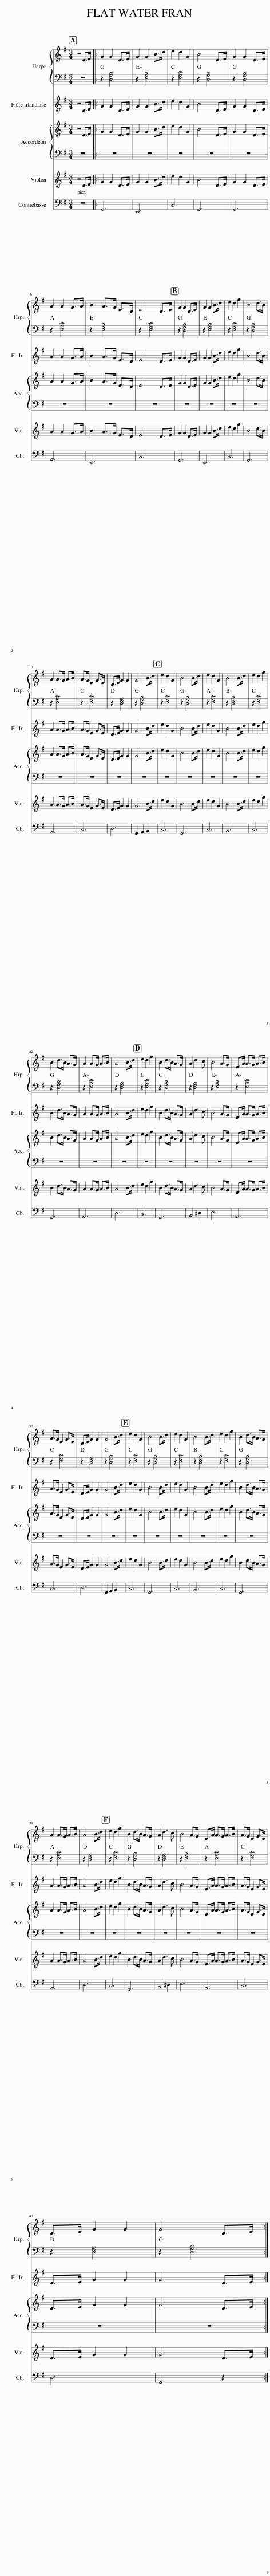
X:1
%%score { 1 | 2 } 3 4 5 6
L:1/8
M:3/4
I:linebreak $
K:G
V:1 treble
V:2 bass
V:3 treble
V:4 treble
V:5 treble
V:6 bass transpose=-12
V:1
 z4 D>E |: G2 G2 D>E | G2 G2 B>d | e2 d2 G2 | B4 D>E | %5
 G2 G2 D>E |$ A2 A2 G>A | B2 A>G E>D | E4 D>E | G2 G2 D>E | %10
 G2 G2 B>d | e2 d2 g2 | B4 d>B |$ A2 A>G A>B | A>G E2 G>E | %15
 D>E G2 G2 | G4 B>d | e2 d2 G2 | B4 B>d | e2 d2 G2 | %20
 B4 B>d | e2 d2 g2 |$ B2 d>B A>G | A2 A>G A>B | A4 B>d | %25
 e2 d2 g2 | B2 d>B A>G | A2 d3 c | B4 A>G | E>A A>G A>B |$ %30
 A>G E2 G>E | D>E G2 G2 | G4 B>d | e2 d2 G2 | B4 B>d | %35
 e2 d2 G2 | B4 B>d | e2 d2 g2 | B2 d>B A>G |$ A2 A>G A>B | %40
 A4 B>d | e2 d2 g2 | B2 d>B A>G | A2 d3 c | B4 A>G | %45
 E>A A>G A>B | A>G E2 G>E |$ D>E G2 G2 | G4 D>E :| %49
V:2
 z6 |: z2 [D,G,B,]4 | z2 [E,G,B,]4 | z2 [E,G,C]4 | z2 [D,G,B,]4 | %5
 z2 [D,G,B,]4 |$ z2 [E,A,C]4 | z2 [E,G,B,]4 | z2 [E,G,C]4 | z2 [D,G,B,]4 | %10
 z2 [E,G,B,]4 | z2 [E,G,C]4 | z2 [D,G,B,]4 |$ z2 [E,A,C]4 | z2 [E,G,C]4 | %15
 z2 [D,F,A,]4 | z2 [D,G,B,]4 | z2 [E,G,C]4 | z2 [D,G,B,]4 | z2 [E,G,C]4 | %20
 z2 [D,F,B,]4 | z2 [E,G,C]4 |$ z2 [D,G,B,]4 | z2 [E,A,C]4 | z2 [D,F,A,]4 | %25
 z2 [E,G,C]4 | z2 [D,G,B,]4 | z2 [D,F,A,]4 | z2 [E,G,B,]4 | z2 [E,A,C]4 |$ %30
 z2 [E,G,C]4 | z2 [D,F,A,]4 | z2 [D,G,B,]4 | z2 [E,G,C]4 | z2 [D,G,B,]4 | %35
 z2 [E,G,C]4 | z2 [D,F,B,]4 | z2 [E,G,C]4 | z2 [D,G,B,]4 |$ z2 [E,A,C]4 | %40
 z2 [D,F,A,]4 | z2 [E,G,C]4 | z2 [D,G,B,]4 | z2 [D,F,A,]4 | z2 [E,G,B,]4 | %45
 z2 [E,A,C]4 | z2 [E,G,C]4 |$ z2 [D,F,A,]4 | z2 [D,G,B,]4 :| %49
V:3
 z4 D>E |: G2 G2 D>E | G2 G2 B>d | e2 d2 G2 | B4 D>E | %5
 G2 G2 D>E |$ A2 A2 G>A | B2 A>G E>D | E4 D>E | G2 G2 D>E | %10
 G2 G2 B>d | e2 d2 g2 | B4 d>B |$ A2 A>G A>B | A>G E2 G>E | %15
 D>E G2 G2 | G4 B>d | e2 d2 G2 | B4 B>d | e2 d2 G2 | %20
 B4 B>d | e2 d2 g2 |$ B2 d>B A>G | A2 A>G A>B | A4 B>d | %25
 e2 d2 g2 | B2 d>B A>G | A2 d3 c | B4 A>G | E>A A>G A>B |$ %30
 A>G E2 G>E | D>E G2 G2 | G4 B>d | e2 d2 G2 | B4 B>d | %35
 e2 d2 G2 | B4 B>d | e2 d2 g2 | B2 d>B A>G |$ A2 A>G A>B | %40
 A4 B>d | e2 d2 g2 | B2 d>B A>G | A2 d3 c | B4 A>G | %45
 E>A A>G A>B | A>G E2 G>E |$ D>E G2 G2 | G4 D>E :| %49
V:4
 z4 D>E |: G2 G2 D>E | G2 G2 B>d | e2 d2 G2 | B4 D>E | %5
 G2 G2 D>E |$ A2 A2 G>A | B2 A>G E>D | E4 D>E | G2 G2 D>E | %10
 G2 G2 B>d | e2 d2 g2 | B4 d>B |$ A2 A>G A>B | A>G E2 G>E | %15
 D>E G2 G2 | G4 B>d | e2 d2 G2 | B4 B>d | e2 d2 G2 | %20
 B4 B>d | e2 d2 g2 |$ B2 d>B A>G | A2 A>G A>B | A4 B>d | %25
 e2 d2 g2 | B2 d>B A>G | A2 d3 c | B4 A>G | E>A A>G A>B |$ %30
 A>G E2 G>E | D>E G2 G2 | G4 B>d | e2 d2 G2 | B4 B>d | %35
 e2 d2 G2 | B4 B>d | e2 d2 g2 | B2 d>B A>G |$ A2 A>G A>B | %40
 A4 B>d | e2 d2 g2 | B2 d>B A>G | A2 d3 c | B4 A>G | %45
 E>A A>G A>B | A>G E2 G>E |$ D>E G2 G2 | G4 D>E :| %49
V:5
 z4 D>E |: G2 G2 D>E | G2 G2 B>d | e2 d2 G2 | B4 D>E | %5
 G2 G2 D>E |$ A2 A2 G>A | B2 A>G E>D | E4 D>E | G2 G2 D>E | %10
 G2 G2 B>d | e2 d2 g2 | B4 d>B |$ A2 A>G A>B | A>G E2 G>E | %15
 D>E G2 G2 | G4 B>d | e2 d2 G2 | B4 B>d | e2 d2 G2 | %20
 B4 B>d | e2 d2 g2 |$ B2 d>B A>G | A2 A>G A>B | A4 B>d | %25
 e2 d2 g2 | B2 d>B A>G | A2 d3 c | B4 A>G | E>A A>G A>B |$ %30
 A>G E2 G>E | D>E G2 G2 | G4 B>d | e2 d2 G2 | B4 B>d | %35
 e2 d2 G2 | B4 B>d | e2 d2 g2 | B2 d>B A>G |$ A2 A>G A>B | %40
 A4 B>d | e2 d2 g2 | B2 d>B A>G | A2 d3 c | B4 A>G | %45
 E>A A>G A>B | A>G E2 G>E |$ D>E G2 G2 | G4 D>E :| %49
V:6
 z6 |: G,,6 | E,,6 | C,6 | G,,6 | %5
 G,,6 |$ A,,6 | E,,6 | C,6 | G,,6 | %10
 E,,6 | C,6 | G,,6 |$ A,,6 | C,6 | %15
 D,6 | G,,2 A,,2 B,,2 | C,6 | G,,6 | C,6 | %20
 B,,6 | C,6 |$ G,,6 | A,,6 | D,6 | %25
 C,6 | G,,6 | B,,4 ^D,2 | E,6 | A,,6 |$ %30
 C,6 | D,6 | G,,2 A,,2 B,,2 | C,6 | G,,6 | %35
 C,6 | B,,6 | C,6 | G,,6 |$ A,,6 | %40
 D,6 | C,6 | G,,6 | B,,4 ^D,2 | E,6 | %45
 A,,6 | C,6 |$ D,6 | G,,4 z2 :| %49
